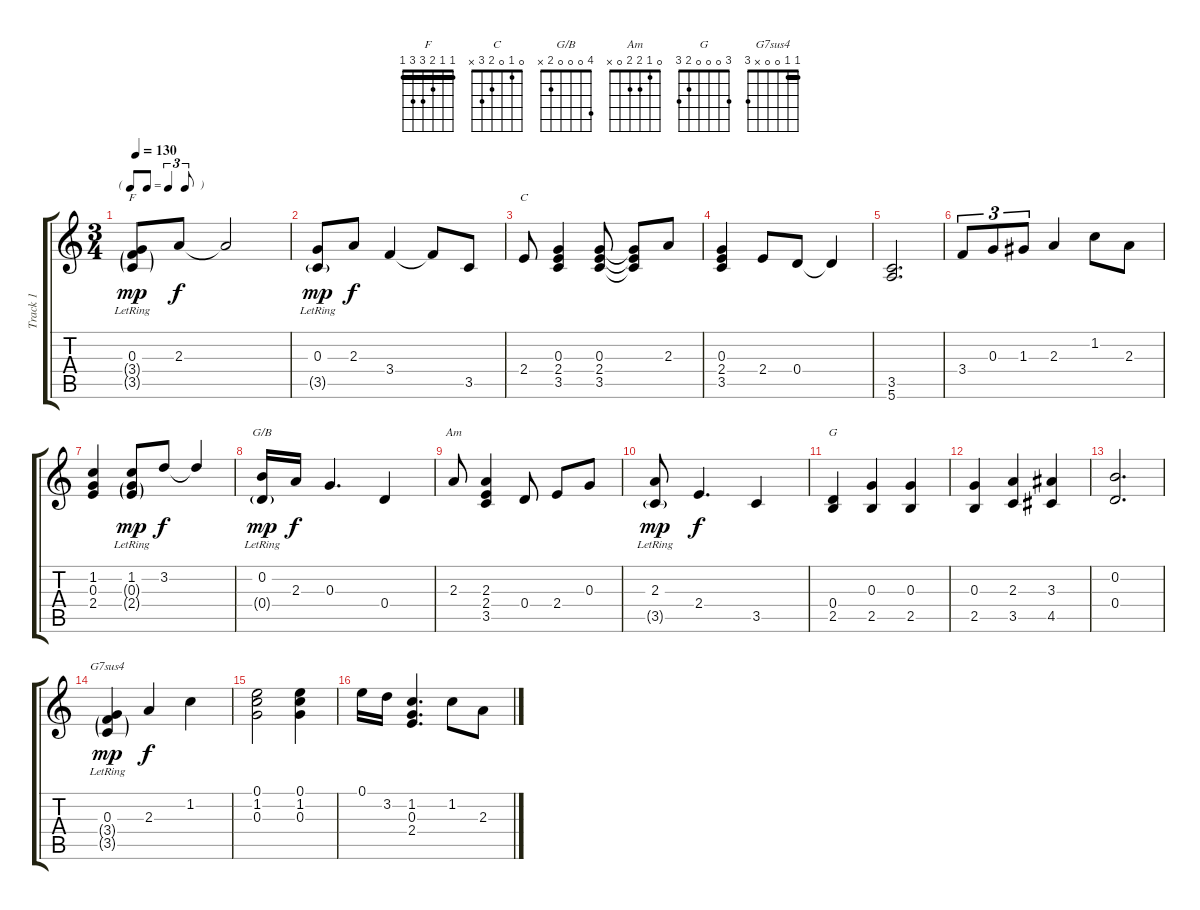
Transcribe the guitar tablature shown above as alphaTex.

\track ("Track 1" "Track 1") {instrument acousticguitarsteel}
\staff {score tabs}
\tuning (E4 B3 G3 D3 A2 E2) {hide}
\chord ("F" 1 1 2 3 3 1) {barre 1}
\chord ("C" 0 1 0 2 3 x)
\chord ("G/B" 4 0 0 0 2 x)
\chord ("Am" 0 1 2 2 0 x)
\chord ("G" 3 0 0 0 2 3)
\chord ("G7sus4" 1 1 0 0 x 3) {barre 1}
\ts (3 4)
\tf triplet8th
\tempo 130
\clef g2
\ks c
(0.3 3.4{g lr} 3.5{g lr}).8{ch "F" dy mp} 2.3.8{dy f} 2.3{t}.2 |
(0.3 3.5{g lr}).8{dy mp} 2.3.8{dy f} 3.4.4 3.4{t}.8 3.5.8 |
2.4.8{ch "C"} (0.3 2.4 3.5).4 (0.3 2.4 3.5).8 (0.3{t} 2.4{t} 3.5{t}).8 2.3.8 |
(0.3 2.4 3.5).4 2.4.8 0.4.8 0.4{t}.4 |
(3.5 5.6).2{d} |
3.4.8{tu (3 2)} 0.3.8{tu (3 2)} 1.3.8{tu (3 2)} 2.3.4 1.2.8 2.3.8 |
(1.2 0.3 2.4).4 (1.2 0.3{g lr} 2.4{g lr}).8{dy mp beam Up} 3.2.8{dy f beam Up} 3.2{t}.4{beam Up} |
(0.2 0.4{g lr}).16{ch "G/B" dy mp} 2.3.16{dy f} 0.3.4{d} 0.4.4 |
2.3.8{ch "Am"} (2.3 2.4 3.5).4 0.4.8 2.4.8 0.3.8 |
(2.3 3.5{g lr}).8{dy mp} 2.4.4{d dy f} 3.5.4 |
(0.4 2.5).4{ch "G"} (0.3 2.5).4 (0.3 2.5).4 |
(0.3 2.5).4 (2.3 3.5).4 (3.3 4.5).4 |
(0.2 0.4).2{d} |
(0.3 3.4{g lr} 3.5{g lr}).4{ch "G7sus4" dy mp} 2.3.4{dy f} 1.2.4 |
(0.1 1.2 0.3).2 (0.1 1.2 0.3).4 |
0.1.16 3.2.16 (1.2 0.3 2.4).4{d} 1.2.8 2.3.8
